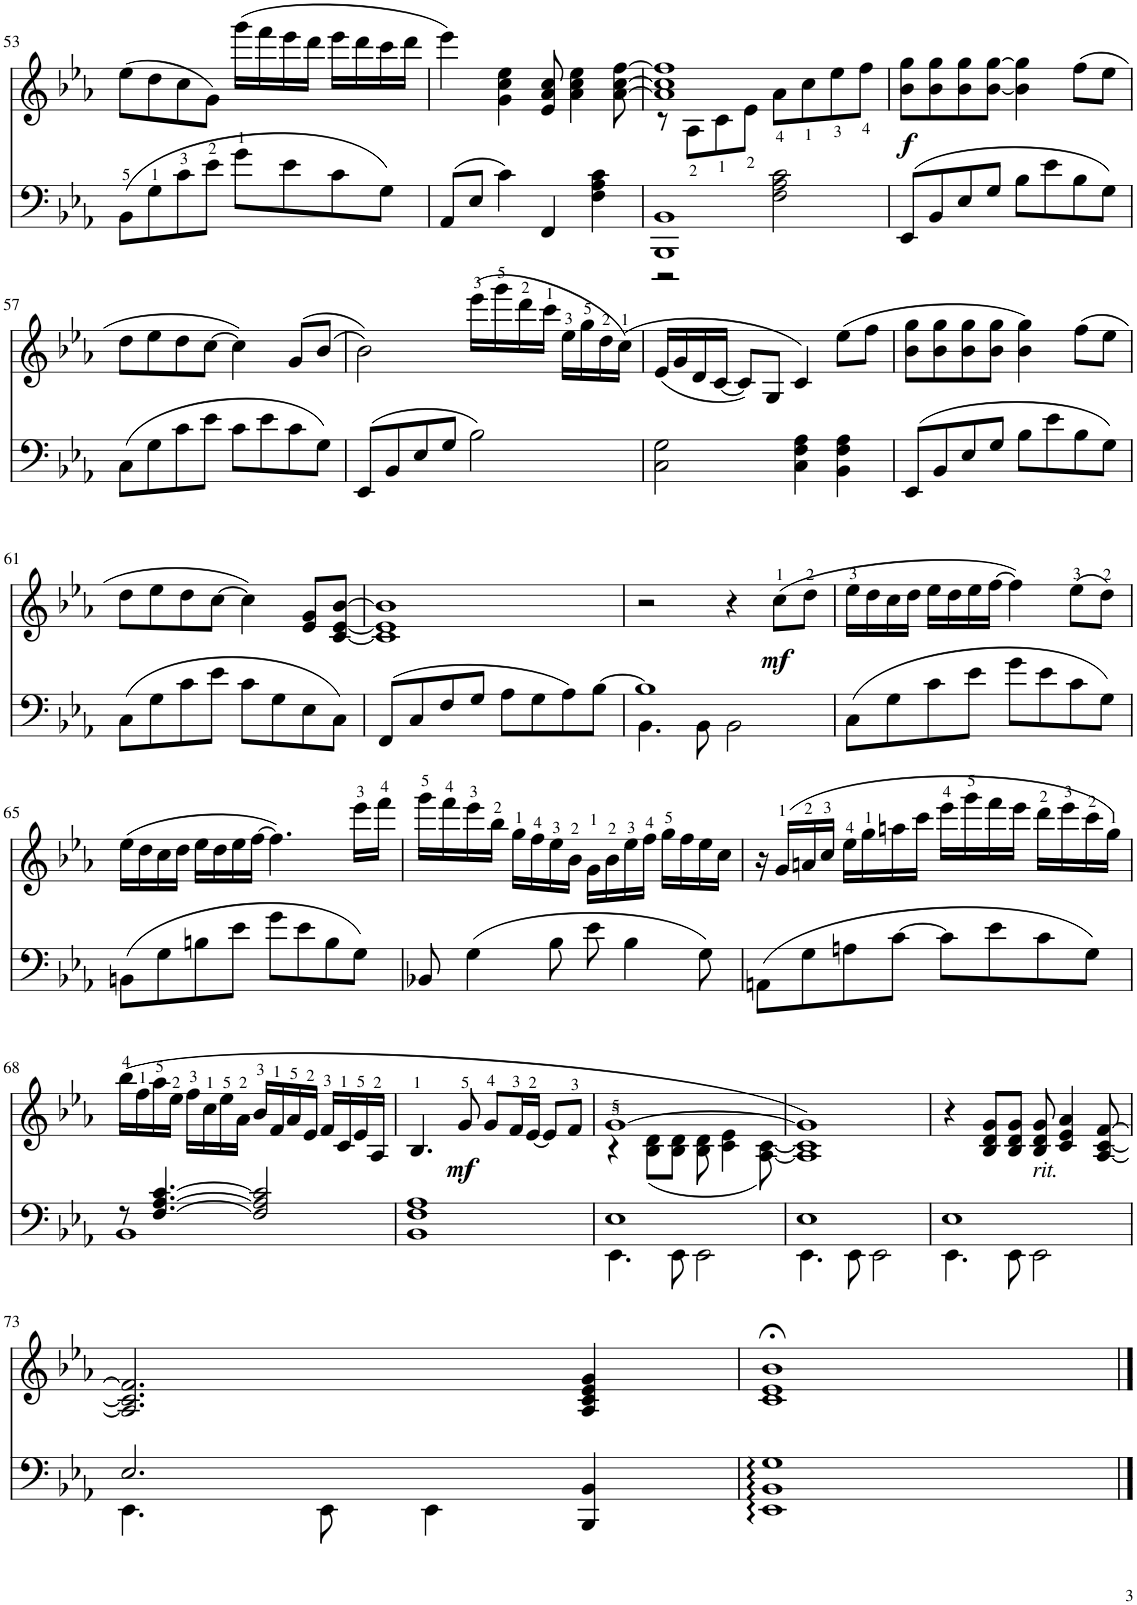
**kern	**kern	**dynam
*part2	*part1	*part1
*staff2	*staff1	*staff1
*I"Piano	*I"Piano	*
*I'Pno	*I'Pno	*
!!LO:PB:g=z
*clefF4	*clefG2	*
*k[b-e-a-]	*k[b-e-a-]	*
*M4/4	*M4/4	*
=53	=53	=53
(8BB-\L	(8ee-\L	.
8G\	8dd\	.
8c\	8cc\	.
8e-\J	8g\J)	.
8g\L	(16ggg\LL	.
.	16fff\	.
8e-\	16eee-\	.
.	16ddd\JJ	.
8c\	16eee-\LL	.
.	16ddd\	.
8G\J)	16ccc\	.
.	16ddd\JJ	.
=54	=54	=54
(8AA-/L	4eee-\)	.
8E-/J	.	.
4c\)	4g\ 4cc\ 4ee-\	.
4FF/	8e-/ 8a-/ 8cc/	.
.	4a-\ 4cc\ 4ee-\	.
4F\ 4A-\ 4c\	.	.
.	[8a-\ [8cc\ [8ff\	.
=55	=55	=55
*^	*^	*
1BBB- 1BB-	2r	1a-] 1cc] 1ff]	8r	.
.	.	.	8A-\L	.
.	.	.	8c\	.
.	.	.	8e-\J	.
.	2F\ 2A-\ 2c\	.	8a-\L	.
.	.	.	8cc\	.
.	.	.	8ee-\	.
.	.	.	8ff\J	.
*v	*v	*	*	*
=56	=56	=56	=56
!	!	!	!LO:DY:b
*	*v	*v	*
(8EE-/L	8b-\ 8gg\L	f
8BB-/	8b-\ 8gg\	.
8E-/	8b-\ 8gg\	.
8G/J	[8b-\ [8gg\J	.
8B-\L	4b-\] 4gg\]	.
8e-\	.	.
8B-\	(8ff\L	.
8G\J)	8ee-\J	.
!!LO:LB:g=z
=57	=57	=57
(8C\L	8dd\L	.
8G\	8ee-\	.
8c\	8dd\	.
8e-\J	[8cc\J	.
8c\L	4cc\])	.
8e-\	.	.
8c\	(8g/L	.
8G\J)	(8b-/J	.
=58	=58	=58
(8EE-/L	2b-\))	.
8BB-/	.	.
8E-/	.	.
8G/J	.	.
2B-\)	(16eee-\LL	.
.	16ggg\	.
.	16ddd\	.
.	16ccc\JJ	.
.	16ee-\LL	.
.	16gg\	.
.	16dd\	.
.	(16cc\JJ)	.
=59	=59	=59
2C\ 2G\	(16e-/LL	.
.	16g/	.
.	16d/	.
.	[16c/JJ	.
.	8c/L])	.
.	8G/J	.
4C\ 4F\ 4A-\	4c/)	.
4BB-\ 4F\ 4A-\	(8ee-\L	.
.	8ff\J	.
=60	=60	=60
(8EE-/L	8b-\ 8gg\L	.
8BB-/	8b-\ 8gg\	.
8E-/	8b-\ 8gg\	.
8G/J	8b-\ 8gg\J	.
8B-\L	4b-\ 4gg\)	.
8e-\	.	.
8B-\	(8ff\L	.
8G\J)	8ee-\J	.
!!LO:LB:g=z
=61	=61	=61
(8C\L	8dd\L	.
8G\	8ee-\	.
8c\	8dd\	.
8e-\J	[8cc\J	.
8c\L	4cc\])	.
8G\	.	.
8E-\	8e-/ 8g/L	.
8C\J)	[8c/ [8e-/ [8b-/J	.
=62	=62	=62
(8FF/L	1c] 1e-] 1b-]	.
8C/	.	.
8F/	.	.
8G/J	.	.
8A-\L	.	.
8G\	.	.
8A-\)	.	.
[8B-\J	.	.
=63	=63	=63
*^	*	*
1B-]	4.BB-\	2r	.
.	8BB-\	.	.
.	2BB-\	4r	.
!	!	!	!LO:DY:b
.	.	(8cc\L	mf
.	.	8dd\J	.
*v	*v	*	*
=64	=64	=64
(8C\L	16ee-\LL	.
.	16dd\	.
8G\	16cc\	.
.	16dd\JJ	.
8c\	16ee-\LL	.
.	16dd\	.
8e-\J	16ee-\	.
.	[16ff\JJ	.
8g\L	4ff\])	.
8e-\	.	.
8c\	(8ee-\L	.
8G\J)	8dd\J)	.
!!LO:LB:g=z
=65	=65	=65
(8BBn\L	(16ee-\LL	.
.	16dd\	.
8G\	16cc\	.
.	16dd\JJ	.
8Bn\	16ee-\LL	.
.	16dd\	.
8e-\J	16ee-\	.
.	[16ff\JJ	.
8g\L	4.ff\])	.
8e-\	.	.
8B\	.	.
8G\J)	16eee-\LL	.
.	16fff\JJ	.
=66	=66	=66
8BB-X/	16ggg\LL	.
.	16fff\	.
(4G\	16eee-\	.
.	16bb-\JJ	.
.	16gg\LL	.
.	16ff\	.
8B-\	16ee-\	.
.	16b-\JJ	.
8e-\	16g\LL	.
.	16b-\	.
4B-\	16ee-\	.
.	16ff\JJ	.
.	16gg\LL	.
.	16ff\	.
8G\)	16ee-\	.
.	16cc\JJ	.
=67	=67	=67
(8AAn\L	16r	.
.	(16g/LL	.
8G\	16an/	.
.	16cc/JJ	.
8An\	16ee-\LL	.
.	16gg\	.
[8c\J	16aan\	.
.	16ccc\JJ	.
8c\L]	16eee-\LL	.
.	16ggg\	.
8e-\	16fff\	.
.	16eee-\JJ	.
8c\	16ddd\LL	.
.	16eee-\	.
8G\J)	16ccc\	.
.	16gg\JJ)	.
!!LO:LB:g=z
=68	=68	=68
*^	*	*
8r	1BB-	(16bb-\LL	.
.	.	16ff\	.
[4.F/ [4.A-/ [4.c/	.	16aa-\	.
.	.	16ee-\JJ	.
.	.	16ff\LL	.
.	.	16cc\	.
.	.	16ee-\	.
.	.	16a-\JJ	.
2F/] 2A-/] 2c/]	.	16b-/LL	.
.	.	16f/	.
.	.	16a-/	.
.	.	16e-/JJ	.
.	.	16f/LL	.
.	.	16c/	.
.	.	16e-/	.
.	.	16A-/JJ	.
*v	*v	*	*
=69	=69	=69
1BB- 1F 1A-	4.B-/	.
!	!	!LO:DY:b
.	8g/	mf
.	8g/L	.
.	16f/L	.
.	[16e-/JJ	.
.	8e-/L]	.
.	8f/J	.
=70	=70	=70
*^	*^	*
1E-	4.EE-\	[1g	4r	.
.	.	.	(8B-\ 8d\L	.
.	8EE-\	.	8B-\ 8d\J	.
.	2EE-\	.	8B-\ 8d\	.
.	.	.	4c\ 4e-\	.
.	.	.	[8A-\ [8c\)	.
*	*	*v	*v	*
=71	=71	=71	=71
1E-	4.EE-\	1A-] 1c] 1g])	.
.	8EE-\	.	.
.	2EE-\	.	.
=72	=72	=72	=72
1E-	4.EE-\	4r	.
.	.	8B-/ 8d/ 8g/L	.
.	8EE-\	8B-/ 8d/ 8g/J	.
!	!	!LO:TX:b:i:t=rit.	!
.	2EE-\	8B-/ 8d/ 8g/	.
.	.	4c/ 4e-/ 4a-/	.
.	.	[8A-/ [8c/ [8f/	.
!!LO:LB:g=z
=73	=73	=73	=73
2.E-/	4.EE-\	2.A-/] 2.c/] 2.f/]	.
.	8EE-\	.	.
.	4EE-\	.	.
4BBB-/ 4BB-/	4ryy	4A-/ 4c/ 4e-/ 4g/	.
*v	*v	*	*
=74	=74	=74
1EE- 1BB- 1G	1c;< 1e-;< 1b-;<	.
==	==	==
*-	*-	*-
